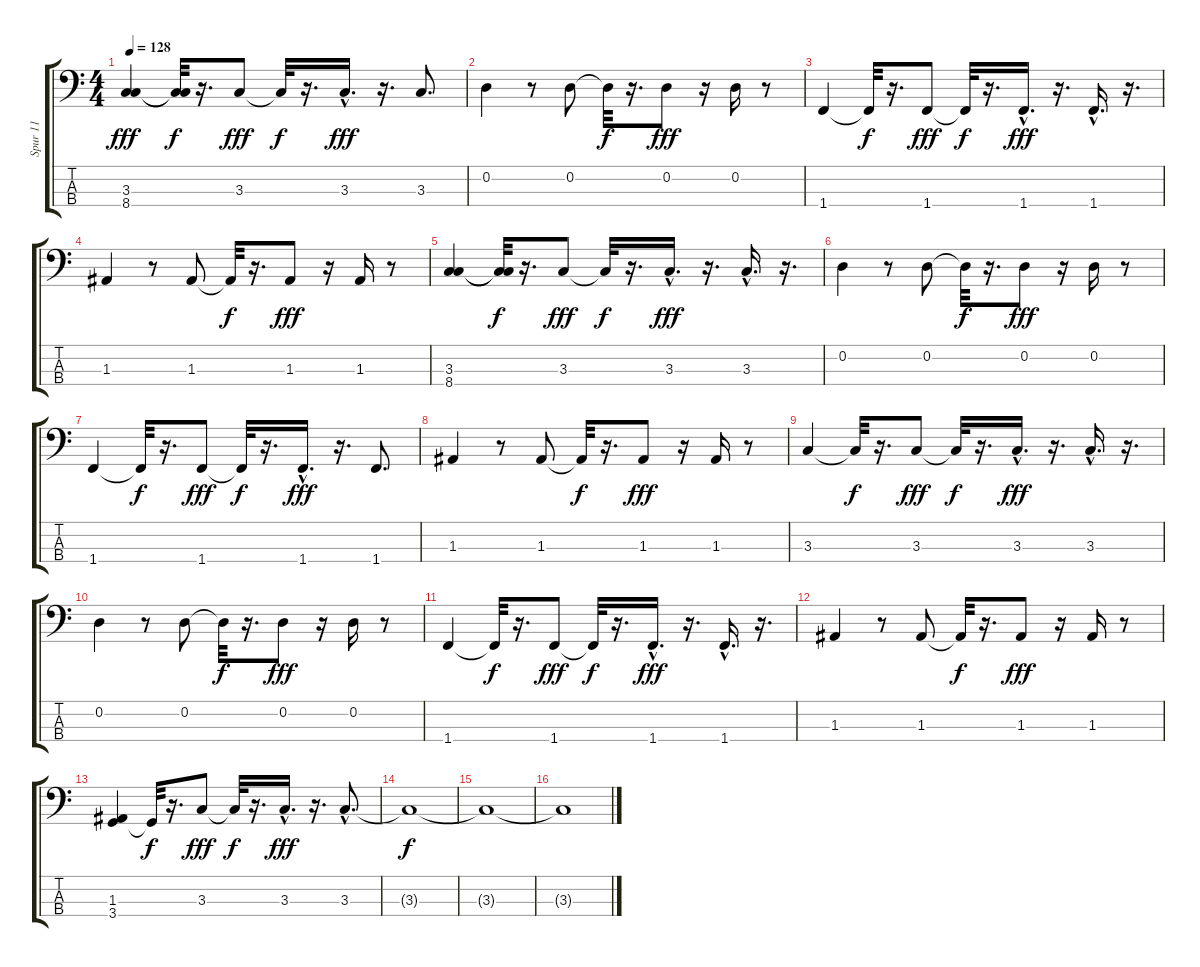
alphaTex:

\track ("Spur 11" "Spur 11") {instrument synthbass2}
\staff {score tabs}
\tuning (G2 D2 A1 E1) {hide}
\ts (4 4)
\tempo 128
\clef f4
\ks c
(3.3 8.4).4{dy fff} (3.3{t} 8.4{t}).32{dy f} r.16{d} 3.3.8{dy fff} 3.3{t}.32{dy f} r.16{d} 3.3{hac}.16{d dy fff} r.16{d} 3.3.8{d} |
0.2.4 r.8 0.2.8 0.2{t}.32{dy f} r.16{d} 0.2.8{dy fff} r.16 0.2.16 r.8 |
1.4.4 1.4{t}.32{dy f} r.16{d} 1.4.8{dy fff} 1.4{t}.32{dy f} r.16{d} 1.4{hac}.16{d dy fff} r.16{d} 1.4{hac}.16{d} r.16{d} |
1.3.4 r.8 1.3.8 1.3{t}.32{dy f} r.16{d} 1.3.8{dy fff} r.16 1.3.16 r.8 |
(3.3 8.4).4 (3.3{t} 8.4{t}).32{dy f} r.16{d} 3.3.8{dy fff} 3.3{t}.32{dy f} r.16{d} 3.3{hac}.16{d dy fff} r.16{d} 3.3{hac}.16{d} r.16{d} |
0.2.4 r.8 0.2.8 0.2{t}.32{dy f} r.16{d} 0.2.8{dy fff} r.16 0.2.16 r.8 |
1.4.4 1.4{t}.32{dy f} r.16{d} 1.4.8{dy fff} 1.4{t}.32{dy f} r.16{d} 1.4{hac}.16{d dy fff} r.16{d} 1.4.8{d} |
1.3.4 r.8 1.3.8 1.3{t}.32{dy f} r.16{d} 1.3.8{dy fff} r.16 1.3.16 r.8 |
3.3.4 3.3{t}.32{dy f} r.16{d} 3.3.8{dy fff} 3.3{t}.32{dy f} r.16{d} 3.3{hac}.16{d dy fff} r.16{d} 3.3{hac}.16{d} r.16{d} |
0.2.4 r.8 0.2.8 0.2{t}.32{dy f} r.16{d} 0.2.8{dy fff} r.16 0.2.16 r.8 |
1.4.4 1.4{t}.32{dy f} r.16{d} 1.4.8{dy fff} 1.4{t}.32{dy f} r.16{d} 1.4{hac}.16{d dy fff} r.16{d} 1.4{hac}.16{d} r.16{d} |
1.3.4 r.8 1.3.8 1.3{t}.32{dy f} r.16{d} 1.3.8{dy fff} r.16 1.3.16 r.8 |
(1.3 3.4).4 3.4{t}.32{dy f} r.16{d} 3.3.8{dy fff} 3.3{t}.32{dy f} r.16{d} 3.3{hac}.16{d dy fff} r.16{d} 3.3{hac}.8{d} |
3.3{t}.1{dy f} |
3.3{t}.1 |
3.3{t}.1
